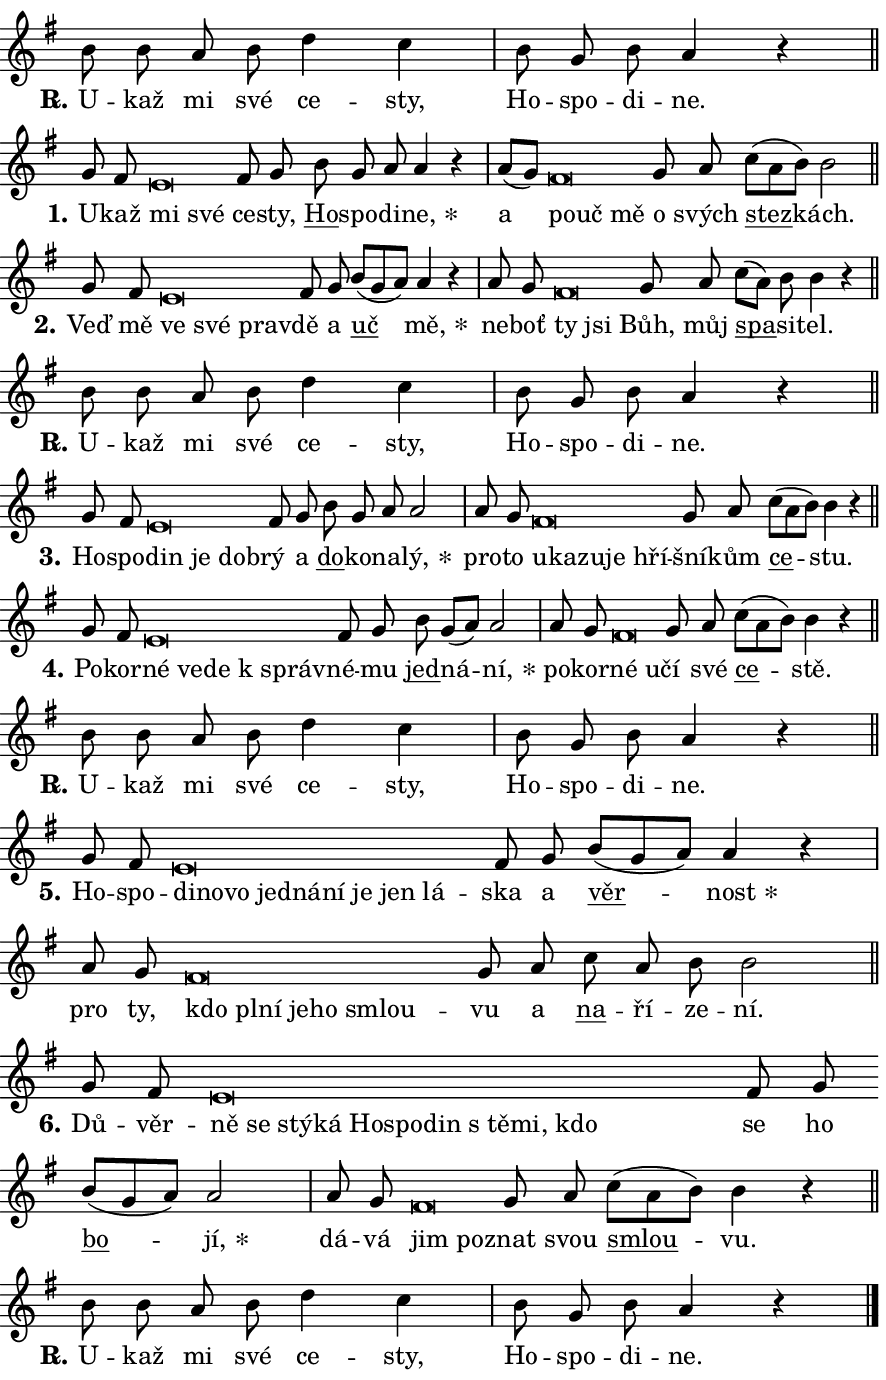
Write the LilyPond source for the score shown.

\version "2.24.0"
\header { tagline = "" }
\paper {
  indent = 0\cm
  top-margin = 0\cm
  right-margin = 0.13\cm % to fit lyric hyphens
  bottom-margin = 0\cm
  left-margin = 0\cm
  paper-width = 15\cm
  page-breaking = #ly:one-page-breaking
  system-system-spacing.basic-distance = #11
  score-system-spacing.basic-distance = #11
  ragged-last = ##f
}


%% Author: Thomas Morley
%% https://lists.gnu.org/archive/html/lilypond-user/2020-05/msg00002.html
#(define (line-position grob)
"Returns position of @var[grob} in current system:
   @code{'start}, if at first time-step
   @code{'end}, if at last time-step
   @code{'middle} otherwise
"
  (let* ((col (ly:item-get-column grob))
         (ln (ly:grob-object col 'left-neighbor))
         (rn (ly:grob-object col 'right-neighbor))
         (col-to-check-left (if (ly:grob? ln) ln col))
         (col-to-check-right (if (ly:grob? rn) rn col))
         (break-dir-left
           (and
             (ly:grob-property col-to-check-left 'non-musical #f)
             (ly:item-break-dir col-to-check-left)))
         (break-dir-right
           (and
             (ly:grob-property col-to-check-right 'non-musical #f)
             (ly:item-break-dir col-to-check-right))))
        (cond ((eqv? 1 break-dir-left) 'start)
              ((eqv? -1 break-dir-right) 'end)
              (else 'middle))))

#(define (tranparent-at-line-position vctor)
  (lambda (grob)
  "Relying on @code{line-position} select the relevant enry from @var{vctor}.
Used to determine transparency,"
    (case (line-position grob)
      ((end) (not (vector-ref vctor 0)))
      ((middle) (not (vector-ref vctor 1)))
      ((start) (not (vector-ref vctor 2))))))

noteHeadBreakVisibility =
#(define-music-function (break-visibility)(vector?)
"Makes @code{NoteHead}s transparent relying on @var{break-visibility}"
#{
  \override NoteHead.transparent =
    #(tranparent-at-line-position break-visibility)
#})

#(define delete-ledgers-for-transparent-note-heads
  (lambda (grob)
    "Reads whether a @code{NoteHead} is transparent.
If so this @code{NoteHead} is removed from @code{'note-heads} from
@var{grob}, which is supposed to be @code{LedgerLineSpanner}.
As a result ledgers are not printed for this @code{NoteHead}"
    (let* ((nhds-array (ly:grob-object grob 'note-heads))
           (nhds-list
             (if (ly:grob-array? nhds-array)
                 (ly:grob-array->list nhds-array)
                 '()))
           ;; Relies on the transparent-property being done before
           ;; Staff.LedgerLineSpanner.after-line-breaking is executed.
           ;; This is fragile ...
           (to-keep
             (remove
               (lambda (nhd)
                 (ly:grob-property nhd 'transparent #f))
               nhds-list)))
      ;; TODO find a better method to iterate over grob-arrays, similiar
      ;; to filter/remove etc for lists
      ;; For now rebuilt from scratch
      (set! (ly:grob-object grob 'note-heads)  '())
      (for-each
        (lambda (nhd)
          (ly:pointer-group-interface::add-grob grob 'note-heads nhd))
        to-keep))))

squashNotes = {
  \override NoteHead.X-extent = #'(-0.2 . 0.2)
  \override NoteHead.Y-extent = #'(-0.75 . 0)
  \override NoteHead.stencil =
    #(lambda (grob)
       (let ((pos (ly:grob-property grob 'staff-position)))
         (begin
           (if (< pos -7) (display "ERROR: Lower brevis then expected\n") (display ""))
           (if (<= pos -6) ly:text-interface::print ly:note-head::print))))
}
unSquashNotes = {
  \revert NoteHead.X-extent
  \revert NoteHead.Y-extent
  \revert NoteHead.stencil
}

hideNotes = \noteHeadBreakVisibility #begin-of-line-visible
unHideNotes = \noteHeadBreakVisibility #all-visible

% work-around for resetting accidentals
% https://lilypond.org/doc/v2.23/Documentation/notation/displaying-rhythms#unmetered-music
cadenzaMeasure = {
  \cadenzaOff
  \partial 1024 s1024
  \cadenzaOn
}

#(define-markup-command (accent layout props text) (markup?)
  "Underline accented syllable"
  (interpret-markup layout props
    #{\markup \override #'(offset . 4.3) \underline { #text }#}))

responsum = \markup \concat {
  "R" \hspace #-1.05 \path #0.1 #'((moveto 0 0.07) (lineto 0.9 0.8)) \hspace #0.05 "."
}

spaceSize = #0.6828661417322834 % exact space size for TeX Gyre Schola

\layout {
  \context {
    \Staff
    \remove "Time_signature_engraver"
    \override LedgerLineSpanner.after-line-breaking = #delete-ledgers-for-transparent-note-heads
  }
  \context {
    \Lyrics {
      \override LyricSpace.minimum-distance = \spaceSize
      \override LyricText.font-name = #"TeX Gyre Schola"
      \override LyricText.font-size = 1
      \override StanzaNumber.font-name = #"TeX Gyre Schola Bold"
      \override StanzaNumber.font-size = 1
    }
  }
  \context {
    \Score 
    \override NoteHead.text =
      #(lambda (grob) 
        (let ((pos (ly:grob-property grob 'staff-position)))
          #{\markup {
            \combine
              \halign #-0.55 \raise #(if (= pos -6) 0 0.5) \override #'(thickness . 2) \draw-line #'(3.2 . 0)
              \musicglyph "noteheads.sM1"
          }#}))
  }
}

% magnetic-lyrics.ily
%
%   written by
%     Jean Abou Samra <jean@abou-samra.fr>
%     Werner Lemberg <wl@gnu.org>
%
%   adapted by
%     Jiri Hon <jiri.hon@gmail.com>
%
% Version 2022-Apr-15

% https://www.mail-archive.com/lilypond-user@gnu.org/msg149350.html

#(define (Left_hyphen_pointer_engraver context)
   "Collect syllable-hyphen-syllable occurrences in lyrics and store
them in properties.  This engraver only looks to the left.  For
example, if the lyrics input is @code{foo -- bar}, it does the
following.

@itemize @bullet
@item
Set the @code{text} property of the @code{LyricHyphen} grob between
@q{foo} and @q{bar} to @code{foo}.

@item
Set the @code{left-hyphen} property of the @code{LyricText} grob with
text @q{foo} to the @code{LyricHyphen} grob between @q{foo} and
@q{bar}.
@end itemize

Use this auxiliary engraver in combination with the
@code{lyric-@/text::@/apply-@/magnetic-@/offset!} hook."
   (let ((hyphen #f)
         (text #f))
     (make-engraver
      (acknowledgers
       ((lyric-syllable-interface engraver grob source-engraver)
        (set! text grob)))
      (end-acknowledgers
       ((lyric-hyphen-interface engraver grob source-engraver)
        ;(when (not (grob::has-interface grob 'lyric-space-interface))
          (set! hyphen grob)));)
      ((stop-translation-timestep engraver)
       (when (and text hyphen)
         (ly:grob-set-object! text 'left-hyphen hyphen))
       (set! text #f)
       (set! hyphen #f)))))

#(define (lyric-text::apply-magnetic-offset! grob)
   "If the space between two syllables is less than the value in
property @code{LyricText@/.details@/.squash-threshold}, move the right
syllable to the left so that it gets concatenated with the left
syllable.

Use this function as a hook for
@code{LyricText@/.after-@/line-@/breaking} if the
@code{Left_@/hyphen_@/pointer_@/engraver} is active."
   (let ((hyphen (ly:grob-object grob 'left-hyphen #f)))
     (when hyphen
       (let ((left-text (ly:spanner-bound hyphen LEFT)))
         (when (grob::has-interface left-text 'lyric-syllable-interface)
           (let* ((common (ly:grob-common-refpoint grob left-text X))
                  (this-x-ext (ly:grob-extent grob common X))
                  (left-x-ext
                   (begin
                     ;; Trigger magnetism for left-text.
                     (ly:grob-property left-text 'after-line-breaking)
                     (ly:grob-extent left-text common X)))
                  ;; `delta` is the gap width between two syllables.
                  (delta (- (interval-start this-x-ext)
                            (interval-end left-x-ext)))
                  (details (ly:grob-property grob 'details))
                  (threshold (assoc-get 'squash-threshold details 0.2)))
             (when (< delta threshold)
               (let* (;; We have to manipulate the input text so that
                      ;; ligatures crossing syllable boundaries are not
                      ;; disabled.  For languages based on the Latin
                      ;; script this is essentially a beautification.
                      ;; However, for non-Western scripts it can be a
                      ;; necessity.
                      (lt (ly:grob-property left-text 'text))
                      (rt (ly:grob-property grob 'text))
                      (is-space (grob::has-interface hyphen 'lyric-space-interface))
                      (space (if is-space " " ""))
                      (extra-delta (if is-space spaceSize 0))
                      ;; Append new syllable.
                      (ltrt-space (if (and (string? lt) (string? rt))
                                (string-append lt space rt)
                                (make-concat-markup (list lt space rt))))
                      ;; Right-align `ltrt` to the right side.
                      (ltrt-space-markup (grob-interpret-markup
                               grob
                               (make-translate-markup
                                (cons (interval-length this-x-ext) 0)
                                (make-right-align-markup ltrt-space)))))
                 (begin
                   ;; Don't print `left-text`.
                   (ly:grob-set-property! left-text 'stencil #f)
                   ;; Set text and stencil (which holds all collected
                   ;; syllables so far) and shift it to the left.
                   (ly:grob-set-property! grob 'text ltrt-space)
                   (ly:grob-set-property! grob 'stencil ltrt-space-markup)
                   (ly:grob-translate-axis! grob (- (- delta extra-delta)) X))))))))))


#(define (lyric-hyphen::displace-bounds-first grob)
   ;; Make very sure this callback isn't triggered too early.
   (let ((left (ly:spanner-bound grob LEFT))
         (right (ly:spanner-bound grob RIGHT)))
     (ly:grob-property left 'after-line-breaking)
     (ly:grob-property right 'after-line-breaking)
     (ly:lyric-hyphen::print grob)))

squashThreshold = #0.4

\layout {
  \context {
    \Lyrics
    \consists #Left_hyphen_pointer_engraver
    \override LyricText.after-line-breaking =
      #lyric-text::apply-magnetic-offset!
    \override LyricHyphen.stencil = #lyric-hyphen::displace-bounds-first
    \override LyricText.details.squash-threshold = \squashThreshold
    \override LyricHyphen.minimum-distance = 0
    \override LyricHyphen.minimum-length = \squashThreshold
  }
}

squashText = \override LyricText.details.squash-threshold = 9999
unSquashText = \override LyricText.details.squash-threshold = \squashThreshold

leftText = \override LyricText.self-alignment-X = #LEFT
unLeftText = \revert LyricText.self-alignment-X

starOffset = #(lambda (grob) 
                (let ((x_offset (ly:self-alignment-interface::aligned-on-x-parent grob)))
                  (if (= x_offset 0) 0 (+ x_offset 1.2))))

star = #(define-music-function (syllable)(string?)
"Append star separator at the end of a syllable"
#{
  \once \override LyricText.X-offset = #starOffset
  \lyricmode { \markup {
    #syllable
    \override #'((font-name . "TeX Gyre Schola Bold")) \hspace #0.2 \lower #0.65 \larger "*"
  } }
#})

starAccent = #(define-music-function (syllable)(string?)
"Append star separator at the end of a syllable and make accent"
#{
  \once \override LyricText.X-offset = #starOffset
  \lyricmode { \markup {
    \accent #syllable
    \override #'((font-name . "TeX Gyre Schola Bold")) \hspace #0.2 \lower #0.65 \larger "*"
  } }
#})

breath = #(define-music-function (syllable)(string?)
"Append breathing indicator at the end of a syllable"
#{
  \lyricmode { \markup { #syllable "+" } }
#})

optionalBreath = #(define-music-function (syllable)(string?)
"Append optional breathing indicator at the end of a syllable"
#{
  \lyricmode { \markup { #syllable "(+)" } }
#})


\score {
    <<
        \new Voice = "melody" { \cadenzaOn \key g \major \relative { b'8 b a b d4 c \cadenzaMeasure \bar "|" b8 g b a4 r \cadenzaMeasure \bar "||" \break } }
        \new Lyrics \lyricsto "melody" { \lyricmode { \set stanza = \responsum
U -- kaž mi své ce -- sty, Ho -- spo -- di -- ne. } }
    >>
    \layout {}
}

\score {
    <<
        \new Voice = "melody" { \cadenzaOn \key g \major \relative { g'8 fis \bar "" \squashNotes e\breve*1/16 \hideNotes \breve*1/16 \bar "" \unHideNotes \unSquashNotes fis8 g \bar "" b g a a4 r \cadenzaMeasure \bar "|" a8[( g)] \bar "" \squashNotes fis\breve*1/16 \hideNotes \breve*1/16 \breve*1/16 \bar "" \unHideNotes \unSquashNotes g8 a \bar "" c[( a b)] b2 \cadenzaMeasure \bar "||" \break } }
        \new Lyrics \lyricsto "melody" { \lyricmode { \set stanza = "1."
U -- kaž \leftText mi \squashText své \unLeftText \unSquashText ce -- sty, \markup \accent Ho -- spo -- di -- \star ne, a \leftText po -- \squashText uč mě \unLeftText \unSquashText o svých \markup \accent stez -- kách. } }
    >>
    \layout {}
}

\score {
    <<
        \new Voice = "melody" { \cadenzaOn \key g \major \relative { g'8 fis \bar "" \squashNotes e\breve*1/16 \hideNotes \breve*1/16 \breve*1/16 \bar "" \unHideNotes \unSquashNotes fis8 g \bar "" b[( g a)] a4 r \cadenzaMeasure \bar "|" a8 g \bar "" \squashNotes fis\breve*1/16 \hideNotes \breve*1/16 \bar "" \unHideNotes \unSquashNotes g8 a \bar "" c[( a)] b b4 r \cadenzaMeasure \bar "||" \break } }
        \new Lyrics \lyricsto "melody" { \lyricmode { \set stanza = "2."
Veď mě \leftText ve \squashText své prav -- \unLeftText \unSquashText dě a \markup \accent uč \star mě, ne -- boť \leftText ty \squashText jsi \unLeftText \unSquashText Bůh, můj \markup \accent spa -- si -- tel. } }
    >>
    \layout {}
}

\score {
    <<
        \new Voice = "melody" { \cadenzaOn \key g \major \relative { b'8 b a b d4 c \cadenzaMeasure \bar "|" b8 g b a4 r \cadenzaMeasure \bar "||" \break } }
        \new Lyrics \lyricsto "melody" { \lyricmode { \set stanza = \responsum
U -- kaž mi své ce -- sty, Ho -- spo -- di -- ne. } }
    >>
    \layout {}
}

\score {
    <<
        \new Voice = "melody" { \cadenzaOn \key g \major \relative { g'8 fis \bar "" \squashNotes e\breve*1/16 \hideNotes \breve*1/16 \breve*1/16 \bar "" \unHideNotes \unSquashNotes fis8 g \bar "" b g a a2 \cadenzaMeasure \bar "|" a8 g \bar "" \squashNotes fis\breve*1/16 \hideNotes \breve*1/16 \bar "" \breve*1/16 \bar "" \breve*1/16 \breve*1/16 \bar "" \unHideNotes \unSquashNotes g8 a \bar "" c[( a b)] b4 r \cadenzaMeasure \bar "||" \break } }
        \new Lyrics \lyricsto "melody" { \lyricmode { \set stanza = "3."
Ho -- spo -- \leftText din \squashText je dob -- \unLeftText \unSquashText rý a \markup \accent do -- ko -- na -- \star lý, pro -- to \leftText u -- \squashText ka -- zu -- je hří -- \unLeftText \unSquashText šní -- kům \markup \accent ce -- stu. } }
    >>
    \layout {}
}

\score {
    <<
        \new Voice = "melody" { \cadenzaOn \key g \major \relative { g'8 fis \bar "" \squashNotes e\breve*1/16 \hideNotes \breve*1/16 \bar "" \breve*1/16 \breve*1/16 \bar "" \unHideNotes \unSquashNotes fis8 g \bar "" b g[( a)] a2 \cadenzaMeasure \bar "|" a8 g \bar "" \squashNotes fis\breve*1/16 \hideNotes \breve*1/16 \bar "" \unHideNotes \unSquashNotes g8 a \bar "" c[( a b)] b4 r \cadenzaMeasure \bar "||" \break } }
        \new Lyrics \lyricsto "melody" { \lyricmode { \set stanza = "4."
Po -- kor -- \leftText né \squashText ve -- de "k správ" -- \unLeftText \unSquashText né -- mu \markup \accent jed -- ná -- \star ní, po -- kor -- \leftText né \squashText u -- \unLeftText \unSquashText čí své \markup \accent ce -- stě. } }
    >>
    \layout {}
}

\score {
    <<
        \new Voice = "melody" { \cadenzaOn \key g \major \relative { b'8 b a b d4 c \cadenzaMeasure \bar "|" b8 g b a4 r \cadenzaMeasure \bar "||" \break } }
        \new Lyrics \lyricsto "melody" { \lyricmode { \set stanza = \responsum
U -- kaž mi své ce -- sty, Ho -- spo -- di -- ne. } }
    >>
    \layout {}
}

\score {
    <<
        \new Voice = "melody" { \cadenzaOn \key g \major \relative { g'8 fis \bar "" \squashNotes e\breve*1/16 \hideNotes \breve*1/16 \bar "" \breve*1/16 \bar "" \breve*1/16 \bar "" \breve*1/16 \bar "" \breve*1/16 \bar "" \breve*1/16 \bar "" \breve*1/16 \breve*1/16 \bar "" \unHideNotes \unSquashNotes fis8 g \bar "" b[( g a)] a4 r \cadenzaMeasure \bar "|" a8 g \bar "" \squashNotes fis\breve*1/16 \hideNotes \breve*1/16 \bar "" \breve*1/16 \bar "" \breve*1/16 \bar "" \breve*1/16 \breve*1/16 \bar "" \unHideNotes \unSquashNotes g8 a \bar "" c a b b2 \cadenzaMeasure \bar "||" \break } }
        \new Lyrics \lyricsto "melody" { \lyricmode { \set stanza = "5."
Ho -- spo -- \leftText di -- \squashText no -- vo jed -- ná -- ní je jen lá -- \unLeftText \unSquashText ska a \markup \accent věr -- \star nost pro ty, \leftText kdo \squashText pl -- ní je -- ho smlou -- \unLeftText \unSquashText vu a \markup \accent na -- ří -- ze -- ní. } }
    >>
    \layout {}
}

\score {
    <<
        \new Voice = "melody" { \cadenzaOn \key g \major \relative { g'8 fis \bar "" \squashNotes e\breve*1/16 \hideNotes \breve*1/16 \bar "" \breve*1/16 \bar "" \breve*1/16 \bar "" \breve*1/16 \bar "" \breve*1/16 \bar "" \breve*1/16 \bar "" \breve*1/16 \bar "" \breve*1/16 \breve*1/16 \bar "" \unHideNotes \unSquashNotes fis8 g \bar "" b[( g a)] a2 \cadenzaMeasure \bar "|" a8 g \bar "" \squashNotes fis\breve*1/16 \hideNotes \breve*1/16 \bar "" \unHideNotes \unSquashNotes g8 a \bar "" c[( a b)] b4 r \cadenzaMeasure \bar "||" \break } }
        \new Lyrics \lyricsto "melody" { \lyricmode { \set stanza = "6."
Dů -- věr -- \leftText ně \squashText se stý -- ká Ho -- spo -- din "s tě" -- mi, kdo \unLeftText \unSquashText se ho \markup \accent bo -- \star jí, dá -- vá \leftText jim \squashText po -- \unLeftText \unSquashText znat svou \markup \accent smlou -- vu. } }
    >>
    \layout {}
}

\score {
    <<
        \new Voice = "melody" { \cadenzaOn \key g \major \relative { b'8 b a b d4 c \cadenzaMeasure \bar "|" b8 g b a4 r \cadenzaMeasure \bar "||" \break } \bar "|." }
        \new Lyrics \lyricsto "melody" { \lyricmode { \set stanza = \responsum
U -- kaž mi své ce -- sty, Ho -- spo -- di -- ne. } }
    >>
    \layout {}
}
